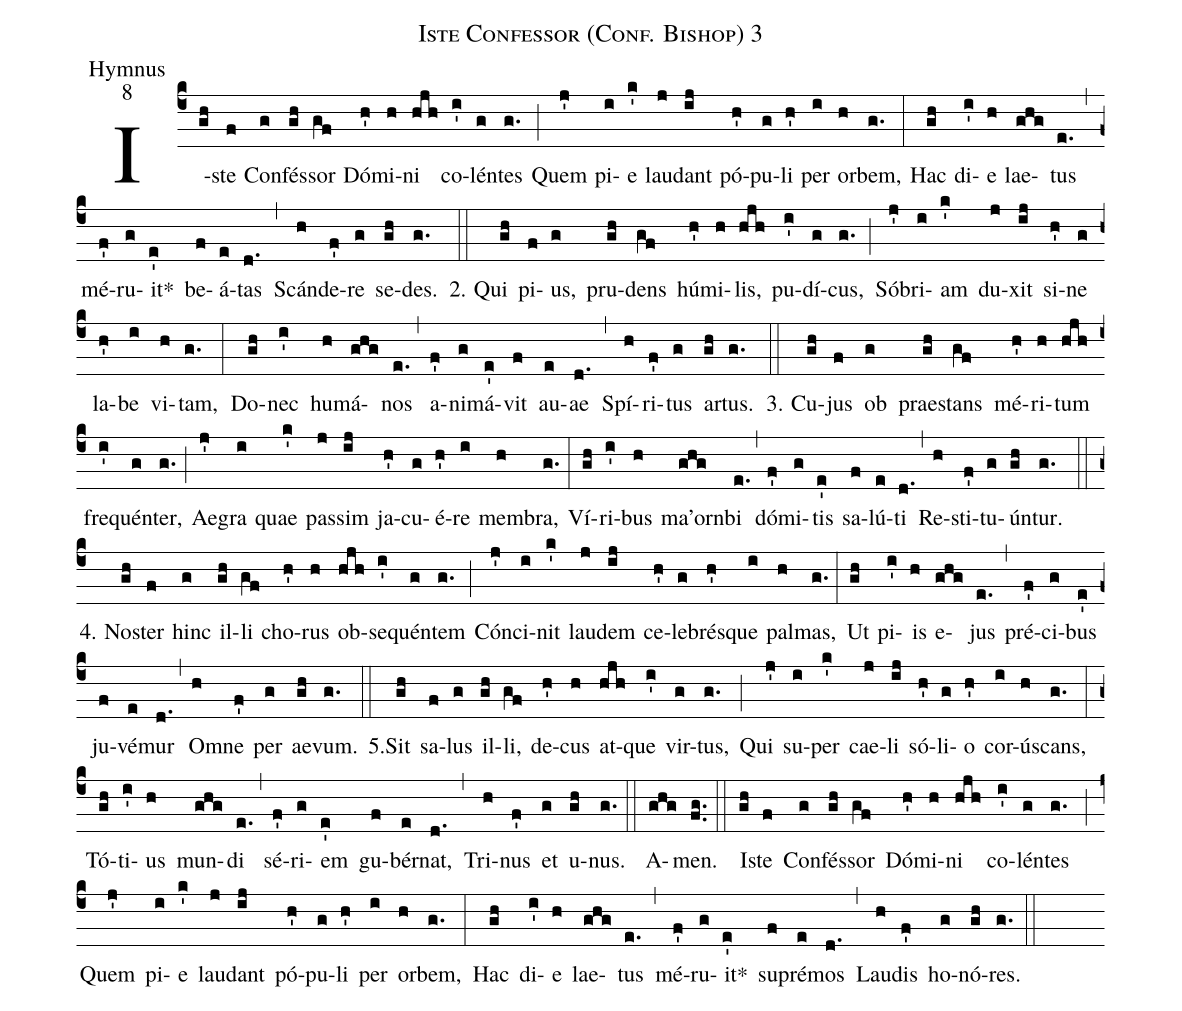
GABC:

name:Iste Confessor (Conf. Bishop) 3;
office-part:Hymnus;
mode:8;
%%
(c4)  I(gh)ste(f) Con(g)fés(gh)sor(gf) Dó(h')mi(h)ni(hjh) co(i')lén(g)tes(g.) (;) Quem(j') pi(i)e(k') lau(j)dant(ij) pó(h')pu(g)li(h') per(i) or(h)bem,(g.) (:) Hac(gh) di(i')e(h) lae(ghg)tus(e.) (,) mé(f')ru(g)it*(e') be(f)á(e)tas(d.) (,) Scán(h)de(f')re(g) se(gh)des.(g.) (::)

2. Qui(gh) pi(f)us,(g) pru(gh)dens(gf) hú(h')mi(h)lis,(hjh) pu(i')dí(g)cus,(g.) (;) Só(j')bri(i)am(k') du(j)xit(ij) si(h')ne(g) la(h')be(i) vi(h)tam,(g.) (:) Do(gh)nec(i') hu(h)má(ghg)nos(e.) (,) a(f')ni(g)má(e')vit(f) au(e)ae(d.) (,) Spí(h)ri(f')tus(g) ar(gh)tus.(g.) (::)

3. Cu(gh)jus(f) ob(g) prae(gh)stans(gf) mé(h')ri(h)tum(hjh) fre(i')quén(g)ter,(g.) (;) Ae(j')gra(i) quae(k') pas(j)sim(ij) ja(h')cu(g)é(h')re(i) mem(h)bra,(g.) (:) Ví(gh)ri(i')bus(h) ma'or(ghg)nbi(e.) (,) dó(f')mi(g)tis(e') sa(f)lú(e)ti(d.) (,) Re(h)sti(f')tu(g)ún(gh)tur.(g.) (::)

4. No(gh)ster(f) hinc(g) il(gh)li(gf) cho(h')rus(h) ob(hjh)se(i')quén(g)tem(g.) (;) Cón(j')ci(i)nit(k') lau(j)dem(ij) ce(h')le(g)brés(h')que(i) pal(h)mas,(g.) (:) Ut(gh) pi(i')is(h) e(ghg)jus(e.) (,) pré(f')ci(g)bus(e') ju(f)vé(e)mur(d.) (,) O(h)mne(f') per(g) ae(gh)vum.(g.) (::)

5.Sit(gh) sa(f)lus(g) il(gh)li,(gf) de(h')cus(h) at(hjh)que(i') vir(g)tus,(g.) (;) Qui(j') su(i)per(k') cae(j)li(ij) só(h')li(g)o(h') cor(i)ú(h)scans,(g.) (:) Tó(gh)ti(i')us(h) mun(ghg)di(e.) (,) sé(f')ri(g)em(e') gu(f)bér(e)nat,(d.) (,) Tri(h)nus(f') et(g) u(gh)nus.(g.) (::) A(ghg)men.(fg..) (::)
I(gh)ste(f) Con(g)fés(gh)sor(gf) Dó(h')mi(h)ni(hjh) co(i')lén(g)tes(g.) (;) Quem(j') pi(i)e(k') lau(j)dant(ij) pó(h')pu(g)li(h') per(i) or(h)bem,(g.) (:) Hac(gh) di(i')e(h) lae(ghg)tus(e.) (,) mé(f')ru(g)it*(e') su(f)pré(e)mos(d.) (,) Lau(h)dis(f') ho(g)nó(gh)res.(g.) (::)
